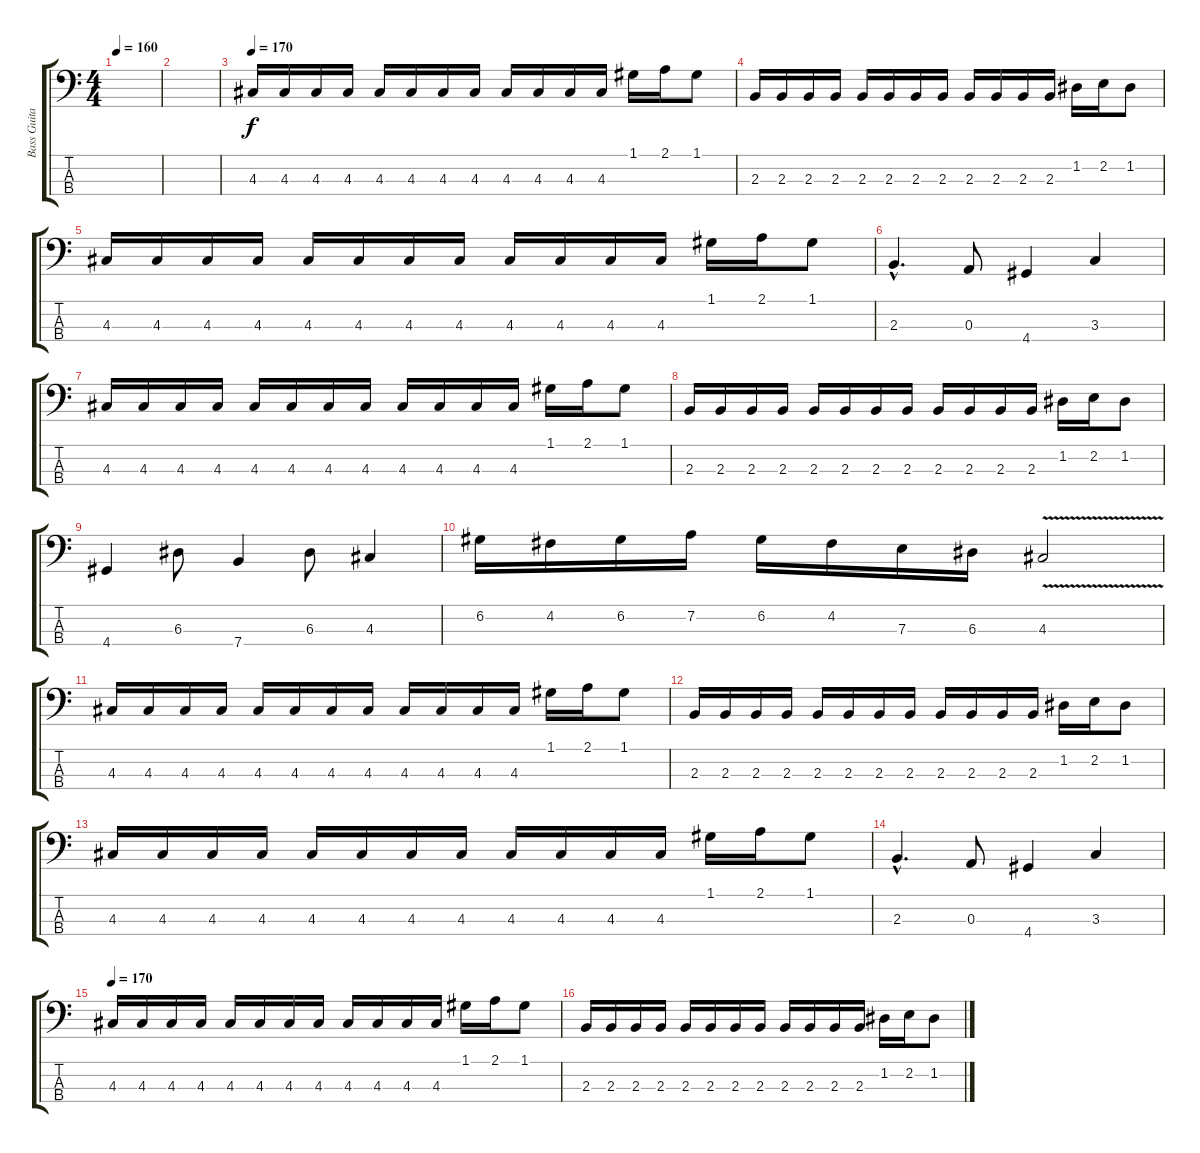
\track ("Bass Guitar" "Bass Guita") {instrument electricbasspick}
\staff {score tabs}
\tuning (G2 D2 A1 E1) {hide}
\ts (4 4)
\tempo 160
\clef f4
\ks c
|
|
\tempo 165
\tempo 170
4.3.16 4.3.16 4.3.16 4.3.16 4.3.16 4.3.16 4.3.16 4.3.16 4.3.16 4.3.16 4.3.16 4.3.16 1.1.16 2.1.16 1.1.8 |
2.3.16 2.3.16 2.3.16 2.3.16 2.3.16 2.3.16 2.3.16 2.3.16 2.3.16 2.3.16 2.3.16 2.3.16 1.2.16 2.2.16 1.2.8 |
4.3.16 4.3.16 4.3.16 4.3.16 4.3.16 4.3.16 4.3.16 4.3.16 4.3.16 4.3.16 4.3.16 4.3.16 1.1.16 2.1.16 1.1.8 |
2.3{hac}.4{d} 0.3.8 4.4.4 3.3.4 |
4.3.16 4.3.16 4.3.16 4.3.16 4.3.16 4.3.16 4.3.16 4.3.16 4.3.16 4.3.16 4.3.16 4.3.16 1.1.16 2.1.16 1.1.8 |
2.3.16 2.3.16 2.3.16 2.3.16 2.3.16 2.3.16 2.3.16 2.3.16 2.3.16 2.3.16 2.3.16 2.3.16 1.2.16 2.2.16 1.2.8 |
4.4.4 6.3.8 7.4.4 6.3.8 4.3.4 |
6.2.16 4.2.16 6.2.16 7.2.16 6.2.16 4.2.16 7.3.16 6.3.16 4.3{v}.2 |
4.3.16 4.3.16 4.3.16 4.3.16 4.3.16 4.3.16 4.3.16 4.3.16 4.3.16 4.3.16 4.3.16 4.3.16 1.1.16 2.1.16 1.1.8 |
2.3.16 2.3.16 2.3.16 2.3.16 2.3.16 2.3.16 2.3.16 2.3.16 2.3.16 2.3.16 2.3.16 2.3.16 1.2.16 2.2.16 1.2.8 |
4.3.16 4.3.16 4.3.16 4.3.16 4.3.16 4.3.16 4.3.16 4.3.16 4.3.16 4.3.16 4.3.16 4.3.16 1.1.16 2.1.16 1.1.8 |
2.3{hac}.4{d} 0.3.8 4.4.4 3.3.4 |
\tempo 170
4.3.16 4.3.16 4.3.16 4.3.16 4.3.16 4.3.16 4.3.16 4.3.16 4.3.16 4.3.16 4.3.16 4.3.16 1.1.16 2.1.16 1.1.8 |
2.3.16 2.3.16 2.3.16 2.3.16 2.3.16 2.3.16 2.3.16 2.3.16 2.3.16 2.3.16 2.3.16 2.3.16 1.2.16 2.2.16 1.2.8
